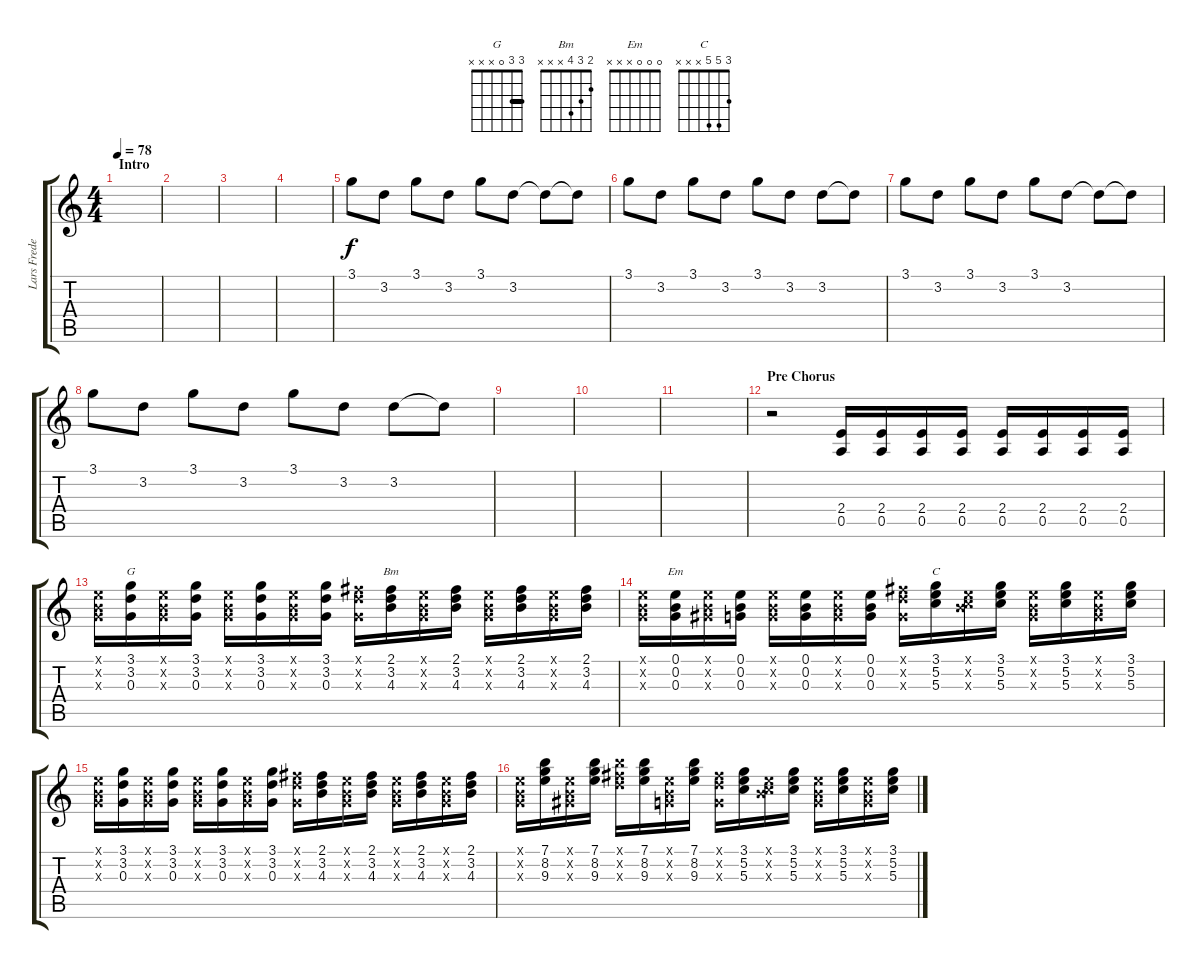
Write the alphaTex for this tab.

\track ("Lars Frederiksen" "Lars Frede") {instrument overdrivenguitar}
\staff {score tabs}
\tuning (E4 B3 G3 D3 A2 E2) {hide}
\chord ("G" 3 3 0 x x x) {barre 3}
\chord ("Bm" 2 3 4 x x x)
\chord ("Em" 0 0 0 x x x)
\chord ("C" 3 5 5 x x x)
\ts (4 4)
\section ("" "Intro")
\tempo 78
\clef g2
\ks c
|
|
|
|
3.1.8 3.2.8 3.1.8 3.2.8 3.1.8 3.2.8 3.2{t}.8 3.2{t}.8 |
3.1.8 3.2.8 3.1.8 3.2.8 3.1.8 3.2.8 3.2.8 3.2{t}.8 |
3.1.8 3.2.8 3.1.8 3.2.8 3.1.8 3.2.8 3.2{t}.8 3.2{t}.8 |
3.1.8 3.2.8 3.1.8 3.2.8 3.1.8 3.2.8 3.2.8 3.2{t}.8 |
|
|
|
\section ("" "Pre Chorus")
r.2 (2.4 0.5).16 (2.4 0.5).16 (2.4 0.5).16 (2.4 0.5).16 (2.4 0.5).16 (2.4 0.5).16 (2.4 0.5).16 (2.4 0.5).16 |
(0.1{x} 0.2{x} 0.3{x}).16 (3.1 3.2 0.3).16{ch "G"} (0.1{x} 0.2{x} 0.3{x}).16 (3.1 3.2 0.3).16 (0.1{x} 0.2{x} 0.3{x}).16 (3.1 3.2 0.3).16 (0.1{x} 0.2{x} 0.3{x}).16 (3.1 3.2 0.3).16 (2.1{x} 3.2{x} 0.3{x}).16 (2.1 3.2 4.3).16{ch "Bm"} (0.1{x} 0.2{x} 0.3{x}).16 (2.1 3.2 4.3).16 (0.1{x} 0.2{x} 0.3{x}).16 (2.1 3.2 4.3).16 (0.1{x} 0.2{x} 0.3{x}).16 (2.1 3.2 4.3).16 |
(0.1{x} 0.2{x} 0.3{x}).16 (0.1 0.2 0.3).16{ch "Em"} (0.1{x} 0.2{x} 1.3{x}).16 (0.1 0.2 0.3).16 (0.1{x} 0.2{x} 0.3{x}).16 (0.1 0.2 0.3).16 (0.1{x} 0.2{x} 0.3{x}).16 (0.1 0.2 0.3).16 (2.1{x} 3.2{x} 0.3{x}).16 (3.1 5.2 5.3).16{ch "C"} (0.1{x} 0.2{x} 5.3{x}).16 (3.1 5.2 5.3).16 (0.1{x} 0.2{x} 0.3{x}).16 (3.1 5.2 5.3).16 (0.1{x} 0.2{x} 0.3{x}).16 (3.1 5.2 5.3).16 |
(0.1{x} 0.2{x} 0.3{x}).16 (3.1 3.2 0.3).16 (0.1{x} 0.2{x} 0.3{x}).16 (3.1 3.2 0.3).16 (0.1{x} 0.2{x} 0.3{x}).16 (3.1 3.2 0.3).16 (0.1{x} 0.2{x} 0.3{x}).16 (3.1 3.2 0.3).16 (2.1{x} 3.2{x} 0.3{x}).16 (2.1 3.2 4.3).16 (0.1{x} 0.2{x} 0.3{x}).16 (2.1 3.2 4.3).16 (0.1{x} 0.2{x} 0.3{x}).16 (2.1 3.2 4.3).16 (0.1{x} 0.2{x} 0.3{x}).16 (2.1 3.2 4.3).16 |
(0.1{x} 0.2{x} 0.3{x}).16 (7.1 8.2 9.3).16 (0.1{x} 0.2{x} 1.3{x}).16 (7.1 8.2 9.3).16 (7.1{x} 7.2{x} 7.3{x}).16 (7.1 8.2 9.3).16 (0.1{x} 0.2{x} 0.3{x}).16 (7.1 8.2 9.3).16 (2.1{x} 3.2{x} 0.3{x}).16 (3.1 5.2 5.3).16 (0.1{x} 0.2{x} 5.3{x}).16 (3.1 5.2 5.3).16 (0.1{x} 0.2{x} 0.3{x}).16 (3.1 5.2 5.3).16 (0.1{x} 0.2{x} 0.3{x}).16 (3.1 5.2 5.3).16
